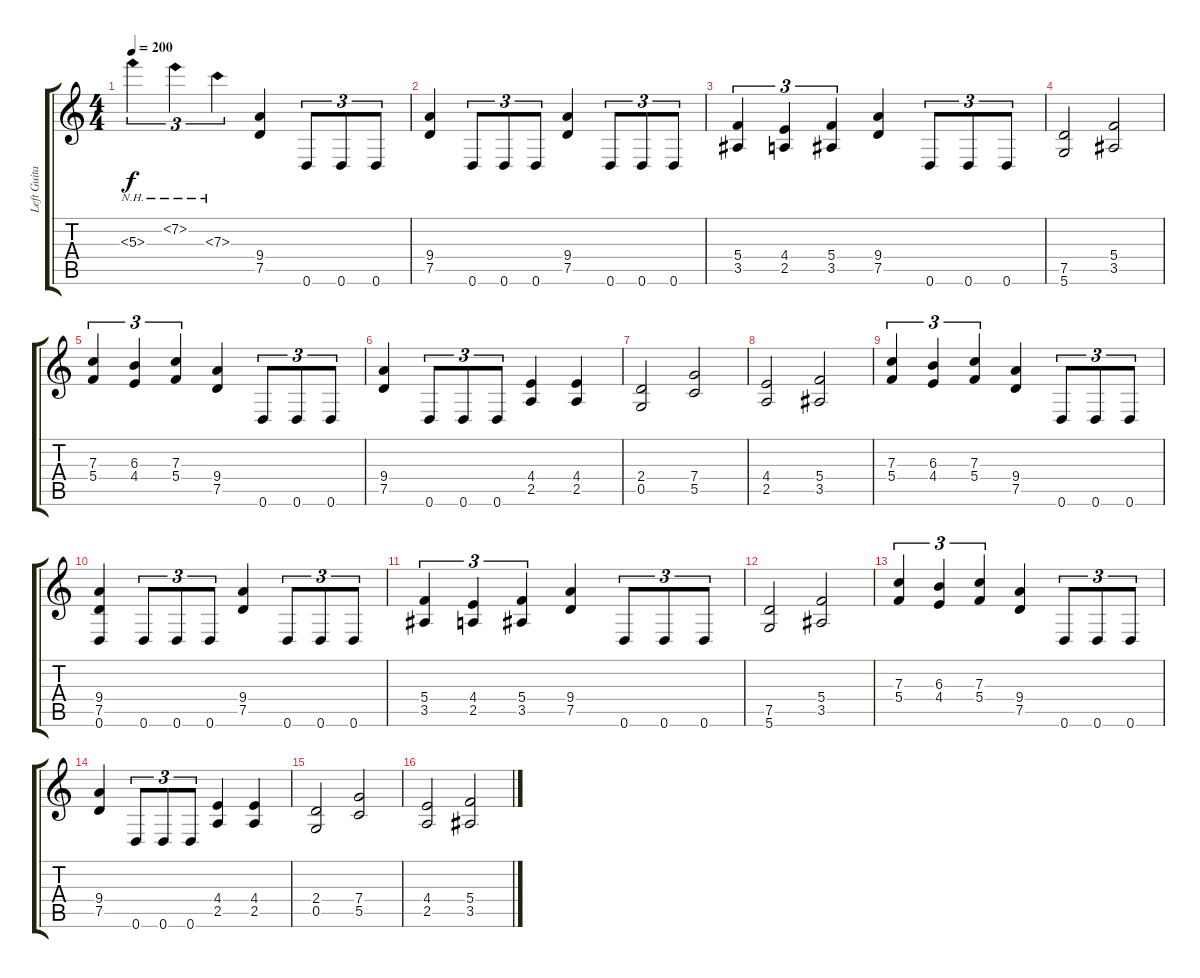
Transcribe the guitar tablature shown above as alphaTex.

\track ("Left Guitar" "Left Guita") {instrument distortionguitar}
\staff {score tabs}
\tuning (D4 A3 F3 C3 G2 D2) {hide}
\ts (4 4)
\tempo 200
\clef g2
\ks c
5.3{nh}.4{tu (3 2) dy f} 7.2{nh}.4{tu (3 2)} 7.3{nh}.4{tu (3 2)} (9.4 7.5).4 0.6.8{tu (3 2) volume 10} 0.6.8{tu (3 2)} 0.6.8{tu (3 2)} |
(9.4 7.5).4 0.6.8{tu (3 2)} 0.6.8{tu (3 2)} 0.6.8{tu (3 2)} (9.4 7.5).4 0.6.8{tu (3 2)} 0.6.8{tu (3 2)} 0.6.8{tu (3 2)} |
(5.4 3.5).4{tu (3 2)} (4.4 2.5).4{tu (3 2)} (5.4 3.5).4{tu (3 2)} (9.4 7.5).4 0.6.8{tu (3 2)} 0.6.8{tu (3 2)} 0.6.8{tu (3 2)} |
(7.5 5.6).2 (5.4 3.5).2 |
(7.3 5.4).4{tu (3 2)} (6.3 4.4).4{tu (3 2)} (7.3 5.4).4{tu (3 2)} (9.4 7.5).4 0.6.8{tu (3 2)} 0.6.8{tu (3 2)} 0.6.8{tu (3 2)} |
(9.4 7.5).4 0.6.8{tu (3 2)} 0.6.8{tu (3 2)} 0.6.8{tu (3 2)} (4.4 2.5).4 (4.4 2.5).4 |
(2.4 0.5).2 (7.4 5.5).2 |
(4.4 2.5).2 (5.4 3.5).2 |
(7.3 5.4).4{tu (3 2)} (6.3 4.4).4{tu (3 2)} (7.3 5.4).4{tu (3 2)} (9.4 7.5).4 0.6.8{tu (3 2)} 0.6.8{tu (3 2)} 0.6.8{tu (3 2)} |
(9.4 7.5 0.6).4 0.6.8{tu (3 2)} 0.6.8{tu (3 2)} 0.6.8{tu (3 2)} (9.4 7.5).4 0.6.8{tu (3 2)} 0.6.8{tu (3 2)} 0.6.8{tu (3 2)} |
(5.4 3.5).4{tu (3 2)} (4.4 2.5).4{tu (3 2)} (5.4 3.5).4{tu (3 2)} (9.4 7.5).4 0.6.8{tu (3 2)} 0.6.8{tu (3 2)} 0.6.8{tu (3 2)} |
(7.5 5.6).2 (5.4 3.5).2 |
(7.3 5.4).4{tu (3 2)} (6.3 4.4).4{tu (3 2)} (7.3 5.4).4{tu (3 2)} (9.4 7.5).4 0.6.8{tu (3 2)} 0.6.8{tu (3 2)} 0.6.8{tu (3 2)} |
(9.4 7.5).4 0.6.8{tu (3 2)} 0.6.8{tu (3 2)} 0.6.8{tu (3 2)} (4.4 2.5).4 (4.4 2.5).4 |
(2.4 0.5).2 (7.4 5.5).2 |
(4.4 2.5).2 (5.4 3.5).2
